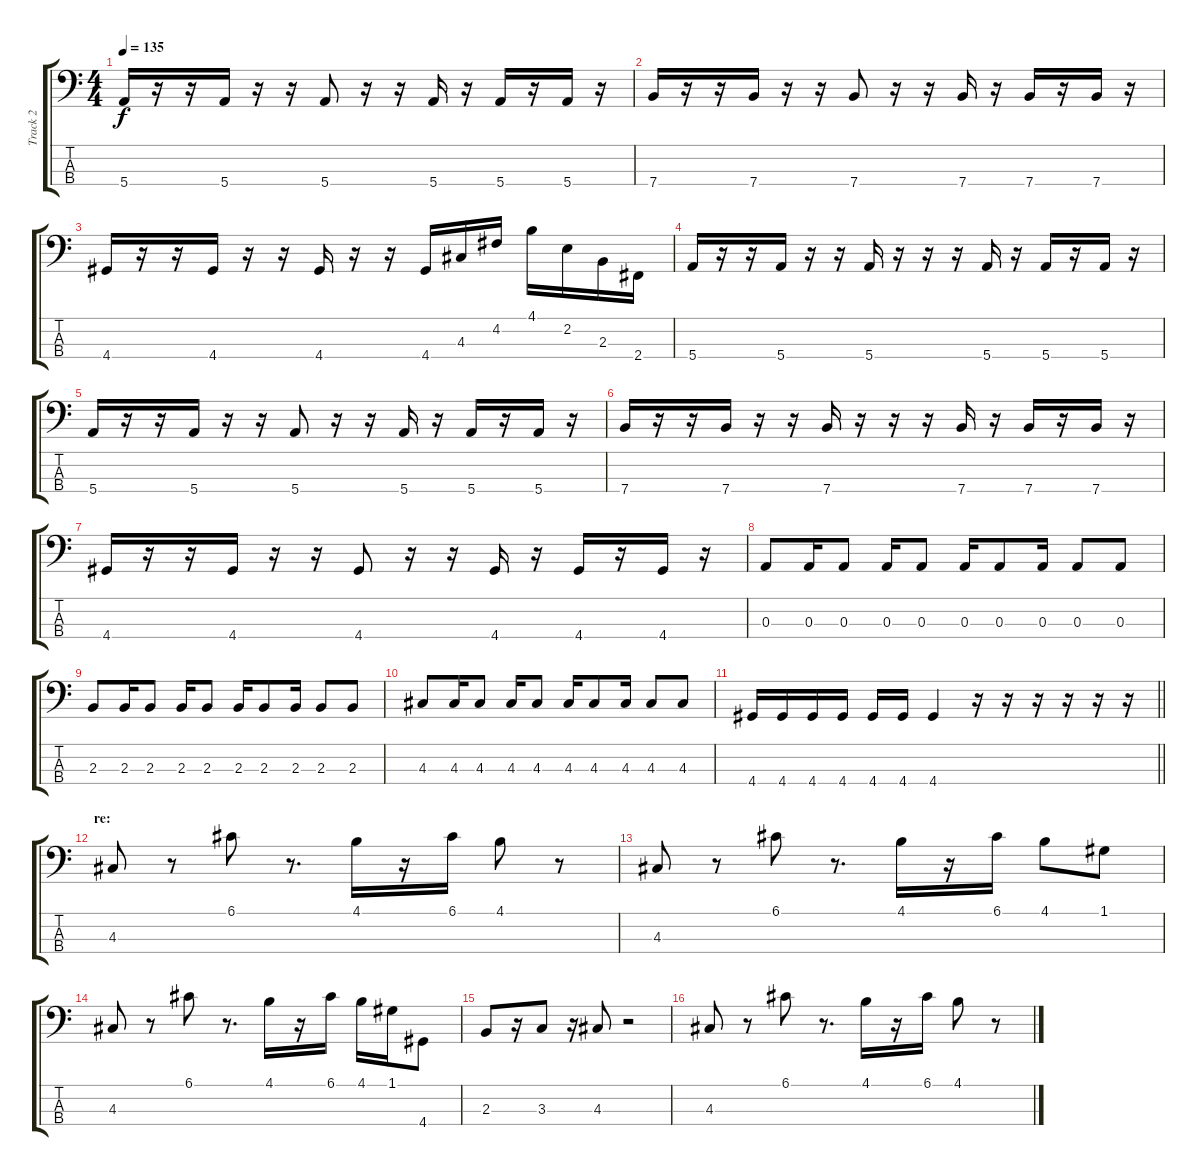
\track ("Track 2" "Track 2") {instrument electricbassfinger}
\staff {score tabs}
\tuning (G2 D2 A1 E1) {hide}
\ts (4 4)
\tempo 135
\clef f4
\ks c
5.4.16{dy f} r.16 r.16 5.4.16 r.16 r.16 5.4.8 r.16 r.16 5.4.16 r.16 5.4.16 r.16 5.4.16 r.16 |
7.4.16 r.16 r.16 7.4.16 r.16 r.16 7.4.8 r.16 r.16 7.4.16 r.16 7.4.16 r.16 7.4.16 r.16 |
4.4.16 r.16 r.16 4.4.16 r.16 r.16 4.4.16 r.16 r.16 4.4.16 4.3.16 4.2.16 4.1.16 2.2.16 2.3.16 2.4.16 |
5.4.16 r.16 r.16 5.4.16 r.16 r.16 5.4.16 r.16 r.16 r.16 5.4.16 r.16 5.4.16 r.16 5.4.16 r.16 |
5.4.16 r.16 r.16 5.4.16 r.16 r.16 5.4.8 r.16 r.16 5.4.16 r.16 5.4.16 r.16 5.4.16 r.16 |
7.4.16 r.16 r.16 7.4.16 r.16 r.16 7.4.16 r.16 r.16 r.16 7.4.16 r.16 7.4.16 r.16 7.4.16 r.16 |
4.4.16 r.16 r.16 4.4.16 r.16 r.16 4.4.8 r.16 r.16 4.4.16 r.16 4.4.16 r.16 4.4.16 r.16 |
0.3.8 0.3.16 0.3.8 0.3.16 0.3.8 0.3.16 0.3.8 0.3.16 0.3.8 0.3.8 |
2.3.8 2.3.16 2.3.8 2.3.16 2.3.8 2.3.16 2.3.8 2.3.16 2.3.8 2.3.8 |
4.3.8 4.3.16 4.3.8 4.3.16 4.3.8 4.3.16 4.3.8 4.3.16 4.3.8 4.3.8 |
\barLineRight lightlight
4.4.16 4.4.16 4.4.16 4.4.16 4.4.16 4.4.16 4.4.4 r.16 r.16 r.16 r.16 r.16 r.16 |
\section ("" "re:")
4.3.8 r.8 6.1.8 r.8{d} 4.1.16 r.16 6.1.16 4.1.8 r.8 |
4.3.8 r.8 6.1.8 r.8{d} 4.1.16 r.16 6.1.16 4.1.8 1.1.8 |
4.3.8 r.8 6.1.8 r.8{d} 4.1.16 r.16 6.1.16 4.1.16 1.1.16 4.4.8 |
2.3.8 r.16 3.3.8 r.16 4.3.8 r.2 |
4.3.8 r.8 6.1.8 r.8{d} 4.1.16 r.16 6.1.16 4.1.8 r.8
